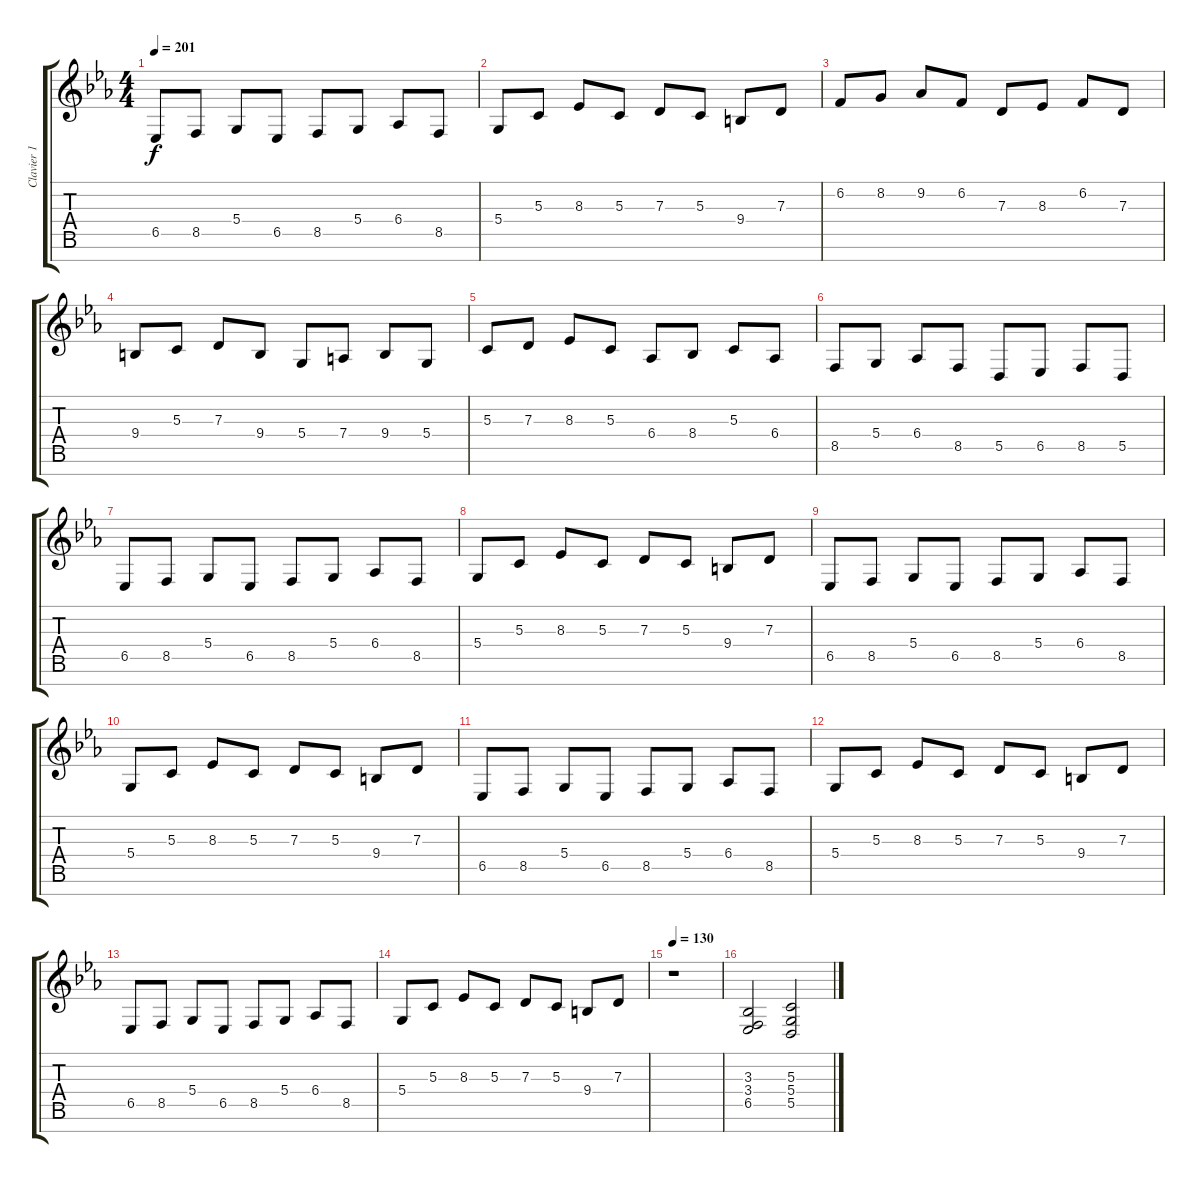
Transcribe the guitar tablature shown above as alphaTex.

\track ("Clavier 1" "Clavier 1") {instrument churchorgan}
\staff {score tabs}
\tuning (E4 B3 G3 D3 A2 E2 B1) {hide}
\ts (4 4)
\tempo 201
\clef g2
\ks eb
6.5.8{dy f} 8.5.8 5.4.8 6.5.8 8.5.8 5.4.8 6.4.8 8.5.8 |
5.4.8 5.3.8 8.3.8 5.3.8 7.3.8 5.3.8 9.4.8 7.3.8 |
6.2.8 8.2.8 9.2.8 6.2.8 7.3.8 8.3.8 6.2.8 7.3.8 |
9.4.8 5.3.8 7.3.8 9.4.8 5.4.8 7.4.8 9.4.8 5.4.8 |
5.3.8 7.3.8 8.3.8 5.3.8 6.4.8 8.4.8 5.3.8 6.4.8 |
8.5.8 5.4.8 6.4.8 8.5.8 5.5.8 6.5.8 8.5.8 5.5.8 |
6.5.8 8.5.8 5.4.8 6.5.8 8.5.8 5.4.8 6.4.8 8.5.8 |
5.4.8 5.3.8 8.3.8 5.3.8 7.3.8 5.3.8 9.4.8 7.3.8 |
6.5.8 8.5.8 5.4.8 6.5.8 8.5.8 5.4.8 6.4.8 8.5.8 |
5.4.8 5.3.8 8.3.8 5.3.8 7.3.8 5.3.8 9.4.8 7.3.8 |
6.5.8 8.5.8 5.4.8 6.5.8 8.5.8 5.4.8 6.4.8 8.5.8 |
5.4.8 5.3.8 8.3.8 5.3.8 7.3.8 5.3.8 9.4.8 7.3.8 |
6.5.8 8.5.8 5.4.8 6.5.8 8.5.8 5.4.8 6.4.8 8.5.8 |
5.4.8 5.3.8 8.3.8 5.3.8 7.3.8 5.3.8 9.4.8 7.3.8 |
\tempo 130
r.1 |
(3.3 3.4 6.5).2 (5.3 5.4 5.5).2
